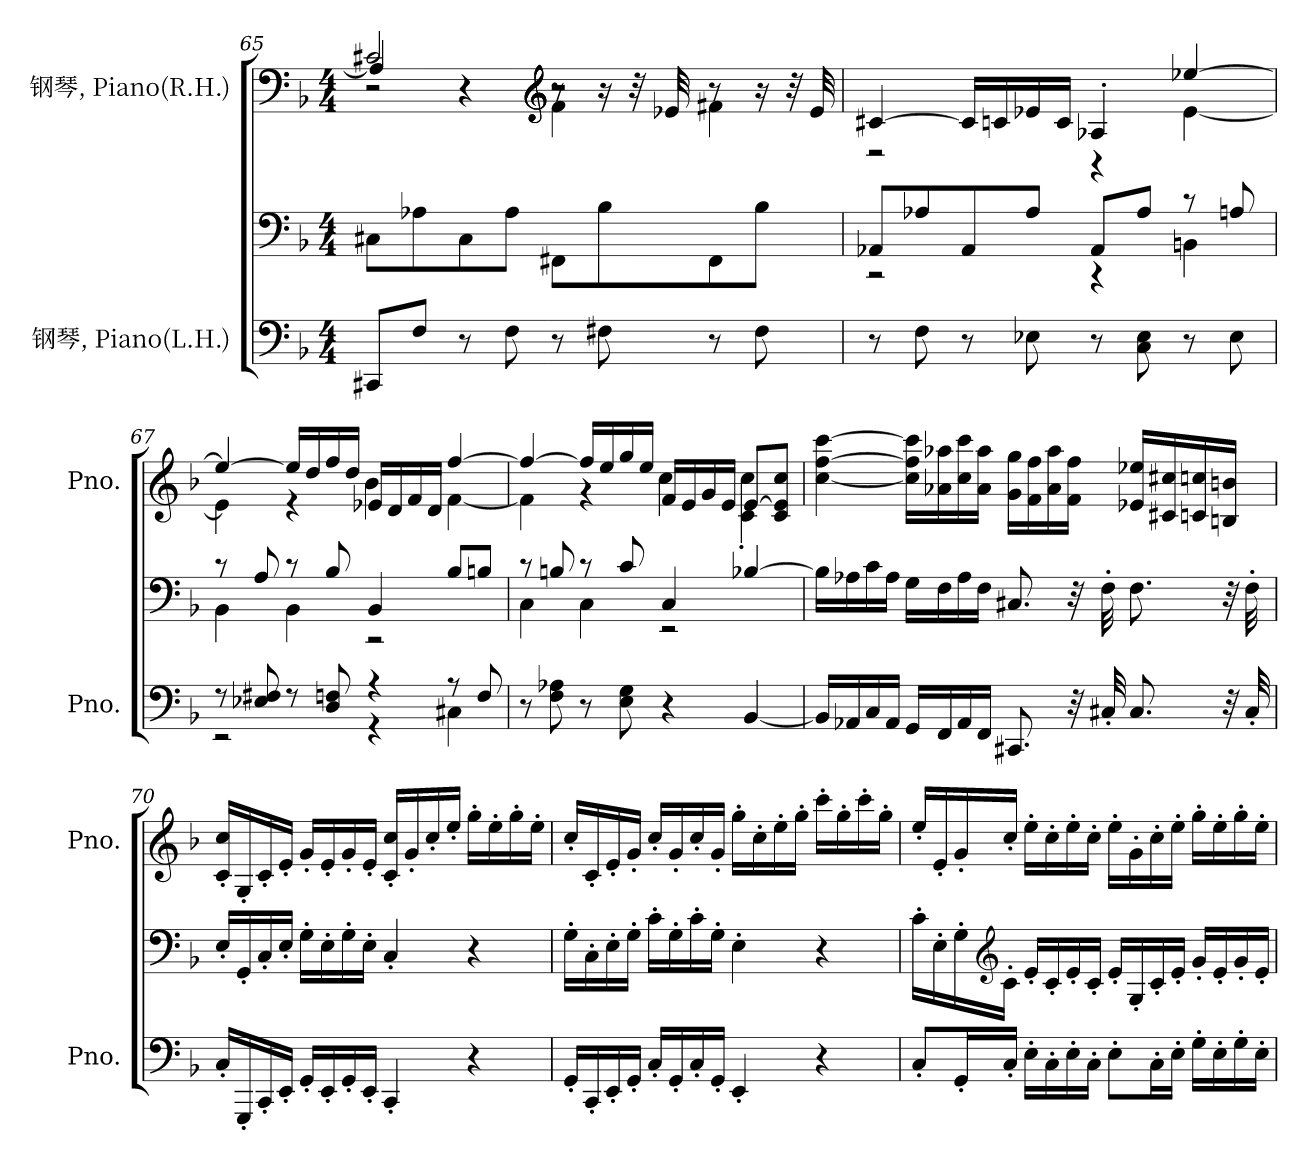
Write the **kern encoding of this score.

**kern	**kern	**kern
*part2	*part2	*part1
*staff3	*staff2	*staff1
*I"钢琴, Piano(L.H.)	*	*I"钢琴, Piano(R.H.)
*I'Pno.	*	*I'Pno.
!!LO:LB:g=z
*clefF4	*clefF4	*clefF4
*k[b-]	*k[b-]	*k[b-]
*M4/4	*M4/4	*M4/4
*MM50	*MM50	*MM50
=65	=65	=65
*	*	*^
*	*	*	*^
8CC#X/L	8C#X\L	2c#X/	2r	4A-/]
8F/J	8A-X\	.	.	.
8r	8C#\	.	.	4r
8F\	8A-\J	.	.	.
*	*	*clefG2	*	*
*	*	*MM50	*	*
8r	8FF#X\L	8r	4f\	2r
*	*	*MM51	*	*
8F#X\	8B-\	16r	.	.
.	.	32r	.	.
.	.	32e-X/	.	.
8r	8FF#\	8r	4f#X\	.
*	*	*MM48	*	*
8F#\	8B-\J	16r	.	.
.	.	32r	.	.
.	.	32e-/	.	.
*	*	*v	*v	*v
=66	=66	=66
*	*	*MM50
*	*^	*^
8r	8AA-X/L	2r	[4c#X/	2r
8F\	8A-X/	.	.	.
8r	8AA-/	.	16c#/LL]	.
.	.	.	16cn/	.
*	*	*	*MM48	*
8E-X\	8A-/J	.	16e-X/	.
.	.	.	16c/JJ	.
*	*	*	*MM50	*
8r	8AA-/L	4r	4A-X'/	4r
8C\ 8E-\	8A-/J	.	.	.
8r	8r	4BBn\	[4ee-X/	[4e-\
8E-\	8An/	.	.	.
!!LO:LB:g=z	!!
=67	=67	=67	=67	=67
*	*	*	*MM50	*
*^	*	*	*	*
8r	2r	8r	4BB-\	4ee-/_	4e-\]
8E-X/ 8F#X/	.	8A/	.	.	.
8r	.	8r	4BB-\	16ee-/LL]	4r
.	.	.	.	16dd/	.
*	*	*	*	*MM48	*
8D/ 8Fn/	.	8B-/	.	16ff/	.
.	.	.	.	16dd/JJ	.
*	*	*	*	*MM50	*
4r	4r	4BB-/	2r	16e-X/LL	4b-\
.	.	.	.	16d/	.
*	*	*	*	*MM51	*
.	.	.	.	16f/	.
.	.	.	.	16d/JJ	.
8r	4C#X\	8B-/L	.	[4ff/	[4f\
8F/	.	8Bn/J	.	.	.
*v	*v	*	*	*	*
=68	=68	=68	=68	=68
*	*	*	*MM50	*
8r	8r	4C\	4ff/_	4f\]
8F\ 8A-X\	8Bn/	.	.	.
8r	8r	4C\	16ff/LL]	4r
.	.	.	16ee/	.
*	*	*	*MM48	*
8E\ 8G\	8c/	.	16gg/	.
.	.	.	16ee/JJ	.
*	*	*	*MM50	*
4r	4C/	2r	16f/LL	4cc\
.	.	.	16e/	.
*	*	*	*MM51	*
.	.	.	16g/	.
.	.	.	16e/JJ	.
[4BB-/	[4B-X/	.	[8e/L	4c\' 4cc\'
*	*	*	*MM48	*
.	.	.	8c/ 8e/] 8cc/J	.
*	*v	*v	*	*
*	*	*v	*v
!!LO:LB:g=z
=69	=69	=69
*	*	*MM51
16BB-/LL]	16B-\LL]	[4cc\ [4ff\ [4ccc\
16AA-X/	16A-X\	.
16C/	16c\	.
16AA-/JJ	16A-\JJ	.
16GG/LL	16G\LL	16cc\] 16ff\] 16ccc\]LL
16FF/	16F\	16a-X\ 16aa-X\
*	*	*MM49
16AA-/	16A-\	16cc\ 16ccc\
16FF/JJ	16F\JJ	16a-\ 16aa-\JJ
*	*	*MM51
8.CC#X/	8.C#X/	16g\ 16gg\LL
.	.	16f\ 16ff\
*	*	*MM52
.	.	16a-\ 16aa-\
32r	32r	16f\ 16ff\JJ
32C#X'/	32F'\	.
8.C#/	8.F\	16e-X/ 16ee-X/LL
.	.	16c#X/ 16cc#X/
*	*	*MM51
.	.	16cn/ 16ccn/
32r	32r	16Bn/ 16bn/JJ
32C#'/	32F'\	.
=70	=70	=70
*	*	*MM49
16C'/LL	16E'/LL	16c/' 16cc/'LL
16GGG'/	16GG'/	16G'/
*	*	*MM52
16CC'/	16C'/	16c'/
16EE'/JJ	16E'/JJ	16e'/JJ
16GG'/LL	16G'\LL	16g'/LL
16EE'/	16E'\	16e'/
*	*	*MM49
16GG'/	16G'\	16g'/
16EE'/JJ	16E'\JJ	16e'/JJ
*	*	*MM51
4CC'/	4C'/	16c/' 16cc/'LL
.	.	16g'/
*	*	*MM52
.	.	16cc'/
.	.	16ee'/JJ
4r	4r	16gg'\LL
.	.	16ee'\
*	*	*MM49
.	.	16gg'\
.	.	16ee'\JJ
!!LO:PB:g=z
=71	=71	=71
*	*	*MM50
16GG'/LL	16G'\LL	16cc'/LL
16CC'/	16C'\	16c'/
*	*	*MM51
16EE'/	16E'\	16e'/
16GG'/JJ	16G'\JJ	16g'/JJ
16C'/LL	16c'\LL	16cc'/LL
16GG'/	16G'\	16g'/
*	*	*MM49
16C'/	16c'\	16cc'/
16GG'/JJ	16G'\JJ	16g'/JJ
*	*	*MM50
4EE'/	4E'\	16gg'\LL
.	.	16cc'\
*	*	*MM51
.	.	16ee'\
.	.	16gg'\JJ
4r	4r	16ccc'\LL
.	.	16gg'\
*	*	*MM49
.	.	16ccc'\
.	.	16gg'\JJ
=72	=72	=72
*	*	*MM50
8C'/L	16c'\LL	16ee'/LL
.	16E'\	16e'/
*	*	*MM51
16GG'/L	16G'\	16g'/
*	*clefG2	*
16C'/JJ	16c'\JJ	16cc'/JJ
16E'\LL	16e'/LL	16ee'\LL
16C'\	16c'/	16cc'\
*	*	*MM49
16E'\	16e'/	16ee'\
16C'\JJ	16c'/JJ	16cc'\JJ
*	*	*MM50
8E'\L	16e'/LL	16ee'\LL
.	16G'/	16g'\
*	*	*MM51
16C'\L	16c'/	16cc'\
16E'\JJ	16e'/JJ	16ee'\JJ
16G'\LL	16g'/LL	16gg'\LL
16E'\	16e'/	16ee'\
*	*	*MM49
16G'\	16g'/	16gg'\
16E'\JJ	16e'/JJ	16ee'\JJ
=	=	=
*-	*-	*-
